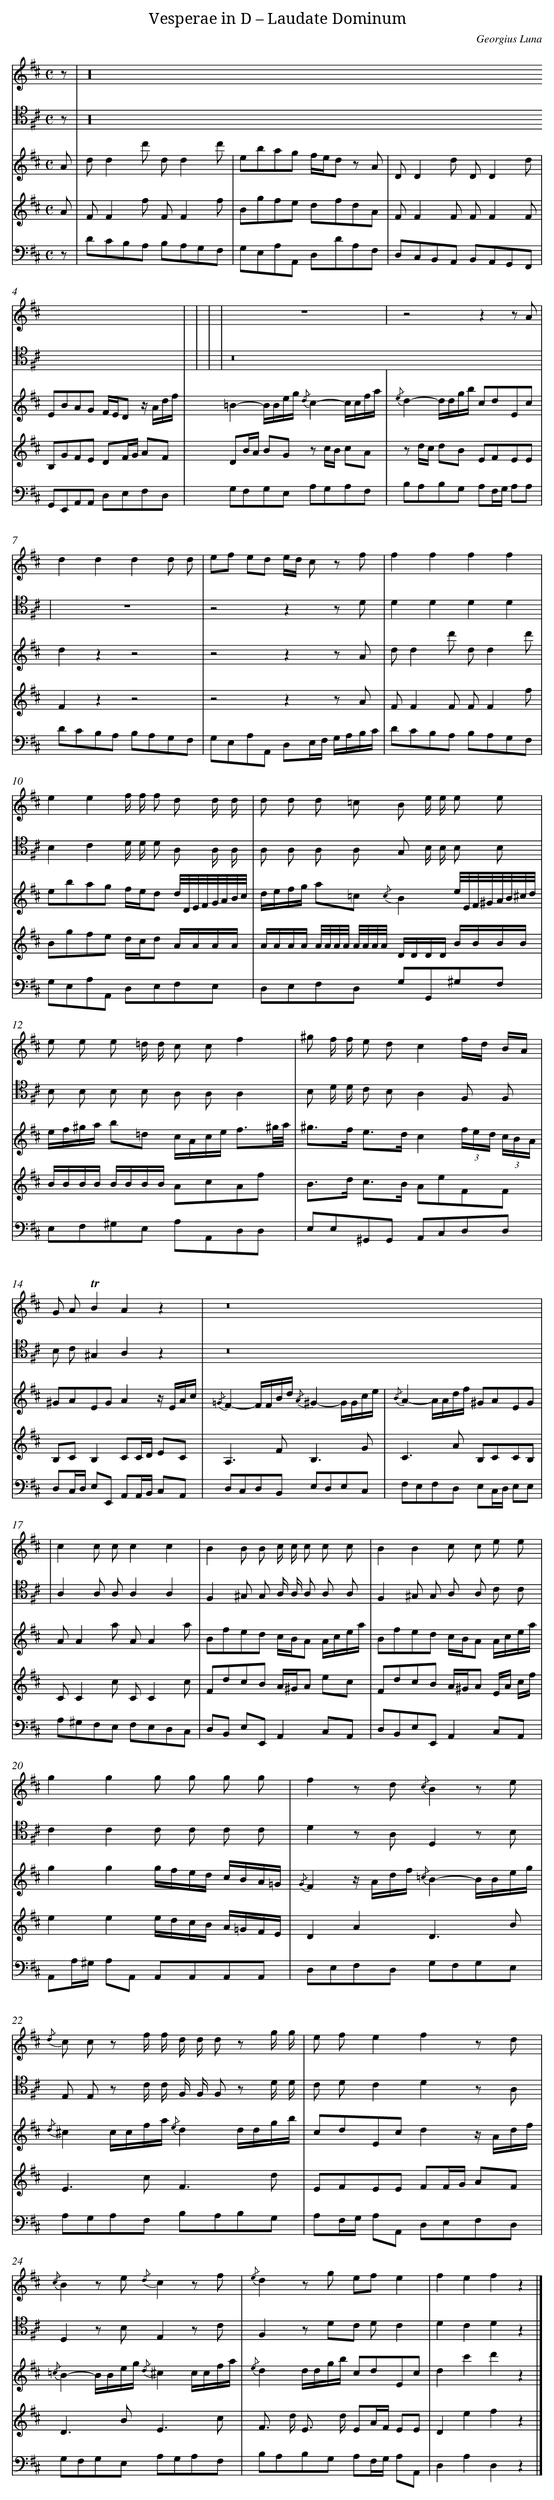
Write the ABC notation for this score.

X:1
T: Vesperae in D – Laudate Dominum
C: Georgius Luna
L: 1/8
M: C
V: 1
V: 2 clef=tenor
V: 3 clef=treble
V: 4 clef=treble
V: 5 clef=bass
K: D
[V:1] z [I:setbarnb 1]|
[V:2] z |
[V:3] A |
[V:4] A |
[V:5] z |
[V:1] z32 |
[V:2] z32 |
[V:3] dd2d' dd2d' |
[V:4] FF2f FF2f |
[V:5] DCB,A, B,A,G,F, |
[V:1]  |
[V:2]  |
[V:3] ebag f/e/d z A |
[V:4] Bgfe dfdA |
[V:5] G,E,A,A,, D,DA,F, |
[V:1]  |
[V:2]  |
[V:3] DD2d DD2d |
[V:4] FF2F FF2F |
[V:5] D,C,B,,A,, B,,A,,G,,F,, |
[V:1]  |
[V:2]  |
[V:3] EBAG F/E/D z/ A/d/f/ |
[V:4] B,GFE DF/G/ AF |
[V:5] G,,E,,A,,A,, D,E,F,D, |
[V:1] z8 |
[V:2] z16 |
[V:3] =B2-B/B/e/g/ {/d}c2-c/c/f/a/ |
[V:4] DB/A/ BG z c/B/ cA |
[V:5] G,F,G,E, A,G,A,F, |
[V:1] z4z2z A |
[V:2]  |
[V:3] {/e}d2-d/d/g/b/ cdEc |
[V:4] z d/c/ dB EFEE |
[V:5] B,A,B,G, A,F,/G,/ A,A, |
[V:1] d2d2d2d d |
[V:2] z8 |
[V:3] d2z2z4 |
[V:4] F2z2z4 |
[V:5] DCB,A, B,A,G,F, |
[V:1] ef ed e/d/ c z f |
[V:2] z4z2z D |
[V:3] z4z2z A |
[V:4] z4z2z A |
[V:5] G,E,A,A,, D,E,/F,/ G,/A,/B,/C/ |
[V:1] f2f2f2f2 |
[V:2] D2D2D2D2 |
[V:3] dd2d' dd2d' |
[V:4] FF2F FF2f |
[V:5] DCB,A, B,A,G,F, |
[V:1] e2e2f/ f/ f d d/ d/ |
[V:2] B,2C2D/ D/ D A, A,/ A,/ |
[V:3] ebag f/e/d d//D//E//F//G//A//B//c// |
[V:4] Bgfe d/c/d A/A/A/A/ |
[V:5] G,E,A,A,, D,E,F,E, |
[V:1] d d d =c B e/ e/ e e |
[V:2] A, A, A, A, G, B,/ B,/ B, B, |
[V:3] d/e/f/g/ a=c {/c}B2e//E//F//^G//A//B//^c//d// |
[V:4] A/A/A/A/ A//A//A//A// A//A//A//A// D/D/D/D/ B/B/B/B/ |
[V:5] D,E,F,D, G,G,,^G,F, |
[V:1] e e e =d/ d/ c cf2 |
[V:2] B, B, B, B, A, A,A,2 |
[V:3] e/f/^g/a/ b=d c/A/c/e< f^g//a// |
[V:4] B/B/B/B/ B/B/B/B/ AcAf |
[V:5] E,F,^G,E, A,A,,D,D, |
[V:1] ^g f/ f/ e dc2f/d/ B/A/ |
[V:2] B, D/ D/ C B,A,2F, F, |
[V:3] ^g>f e>dc2(3f/e/d/ (3c/B/A/ |
[V:4] B>d c>B AeFF |
[V:5] E,E,^G,,G,, A,,C,D,D, |
[V:1] G A!trill!B2A2z2 |
[V:2] B, C^G,2A,2z2 |
[V:3] ^GAEGA2z/ E/A/c/ |
[V:4] B,CB,2CC/D/ EC |
[V:5] D,C,/D,/ E,E,, A,,A,,/B,,/ C,A,, |
[V:1] z16 |
[V:2] z16 |
[V:3] {/=G}F2-F/F/B/d/ {/A}^G2-G/G/c/e/ |
[V:4] A,2>F2B,3G |
[V:5] D,C,D,B,, E,D,E,C, |
[V:1]  |
[V:2]  |
[V:3] {/B}A2-A/A/d/f/ ^GAEG |
[V:4] C2>A2 B,CCB, |
[V:5] F,E,F,D, E,C,/D,/ E,E, |
[V:1] c2c cc2c2 |
[V:2] A,2A, A,A,2A,2 |
[V:3] AA2a AA2a |
[V:4] CC2c CC2c |
[V:5] A,^G,F,E, F,E,D,C, |
[V:1] B2B B c/ c/ c c c |
[V:2] F,2^G, G, A,/ A,/ A, A, A, |
[V:3] Bfed c/B/A A/c/e/a/ |
[V:4] FdcB A/^G/A ec |
[V:5] D,B,, E,E,,A,,2C,A,, |
[V:1] B2B2c c e e |
[V:2] F,2^G, G, A, A, C C |
[V:3] Bfed c/B/A A/c/e/a/ |
[V:4] FdcB A/^G/A E/A/ c/f/ |
[V:5] D,B,,E,E,,A,,2C,A,, |
[V:1] g2g2g g g g |
[V:2] C2C2C C C C |
[V:3] g2g2g/f/e/d/ c/B/A/=G/ |
[V:4] e2e2e/d/c/B/ A/=G/F/E/ |
[V:5] A,,A,/^G,/ A,A,, A,,A,,A,,A,, |
[V:1] f2z d {/c}B2z e |
[V:2] D2z A,D,2z B, |
[V:3] {/G}F2z/ A/d/f/ {/=c}B2-B/B/e/g/ |
[V:4] D2A2D3B |
[V:5] D,E,F,D, G,F,G,E, |
[V:1] {/d} c c z f/ f/ d/ d/ d z g/ g/ |
[V:2] E, E, z C/ C/ F,/ F,/ F, z D/ D/ |
[V:3] {/d}^c2c/c/f/a/ {/e}d2d/d/g/b/ |
[V:4] E2>c2F3d |
[V:5] A,G,A,F, B,A,B,G, |
[V:1] e fe2f2z d |
[V:2] C DC2D2z A, |
[V:3] cdEcd2z/ A/d/f/ |
[V:4] EFEE FF/G/ AF |
[V:5] A,F,/G,/ A,A,, D,E,F,D, |
[V:1] {/c}B2z e {/d}c2z f |
[V:2] D,2z B,E,2z C |
[V:3] {/=c}B2-B/B/e/g/ {/d}^c2c/c/f/a/ |
[V:4] D2>B2E3c |
[V:5] G,F,G,E, A,G,A,F, |
[V:1] {/e}d2z g efe2 |
[V:2] F,2z DC DC2 |
[V:3] {/e}d2d/d/g/b/ cdEc |
[V:4] F> d E> d EA/F/ EE |
[V:5] B,A,B,G, A,F,/G,/ A,A,, |
[V:1] f2e2f2z2 |]
[V:2] D2C2D2z2 |]
[V:3] d2c'2d'2z2 |]
[V:4] D2e2f2z2 |]
[V:5] D,2A,2D,2z2 |]
